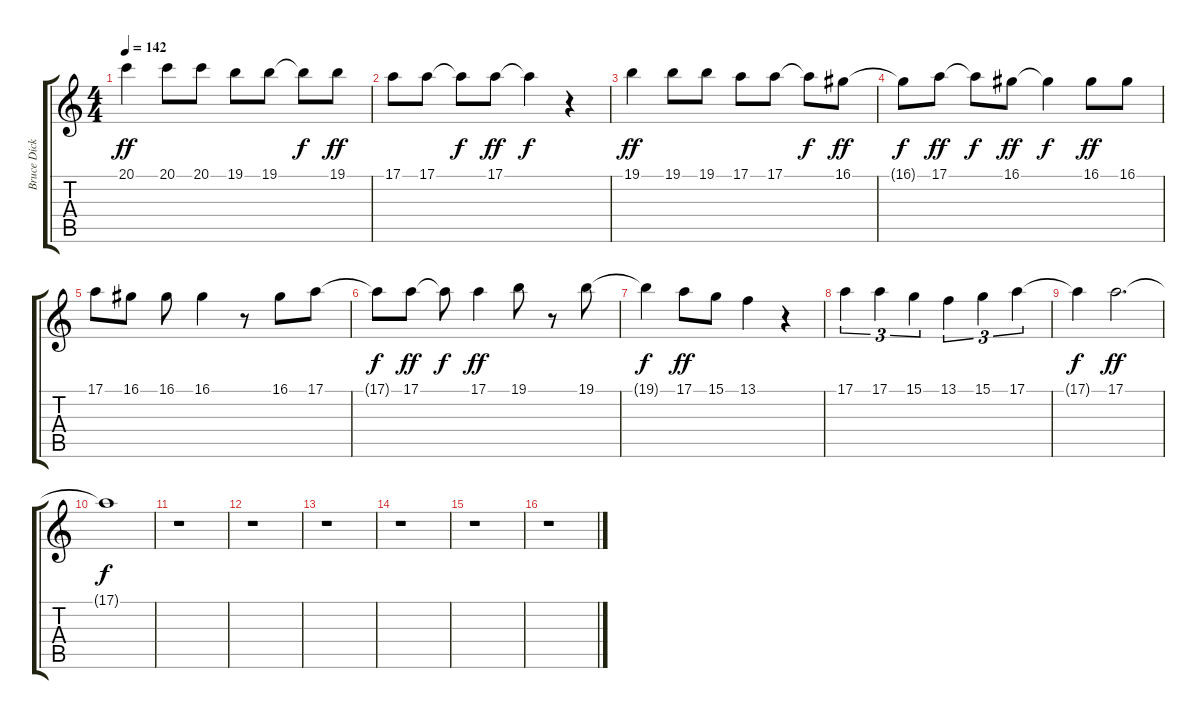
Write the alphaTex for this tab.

\track ("Bruce Dickinson" "Bruce Dick") {instrument choiraahs}
\staff {score tabs}
\tuning (E4 B3 G3 D3 A2 E2) {hide}
\ts (4 4)
\tempo 142
\clef g2
\ks c
20.1.4{dy ff} 20.1.8 20.1.8 19.1.8 19.1.8 19.1{t}.8{dy f} 19.1.8{dy ff} |
17.1.8 17.1.8 17.1{t}.8{dy f} 17.1.8{dy ff} 17.1{t}.4{dy f} r.4 |
19.1.4{dy ff} 19.1.8 19.1.8 17.1.8 17.1.8 17.1{t}.8{dy f} 16.1.8{dy ff} |
16.1{t}.8{dy f} 17.1.8{dy ff} 17.1{t}.8{dy f} 16.1.8{dy ff} 16.1{t}.4{dy f} 16.1.8{dy ff} 16.1.8 |
17.1.8 16.1.8 16.1.8 16.1.4 r.8 16.1.8 17.1.8 |
17.1{t}.8{dy f} 17.1.8{dy ff} 17.1{t}.8{dy f} 17.1.4{dy ff} 19.1.8 r.8 19.1.8 |
19.1{t}.4{dy f} 17.1.8{dy ff} 15.1.8 13.1.4 r.4 |
17.1.4{tu (3 2)} 17.1.4{tu (3 2)} 15.1.4{tu (3 2)} 13.1.4{tu (3 2)} 15.1.4{tu (3 2)} 17.1.4{tu (3 2)} |
17.1{t}.4{dy f} 17.1.2{d dy ff} |
17.1{t}.1{dy f} |
r.1 |
r.1 |
r.1 |
r.1 |
r.1 |
r.1
